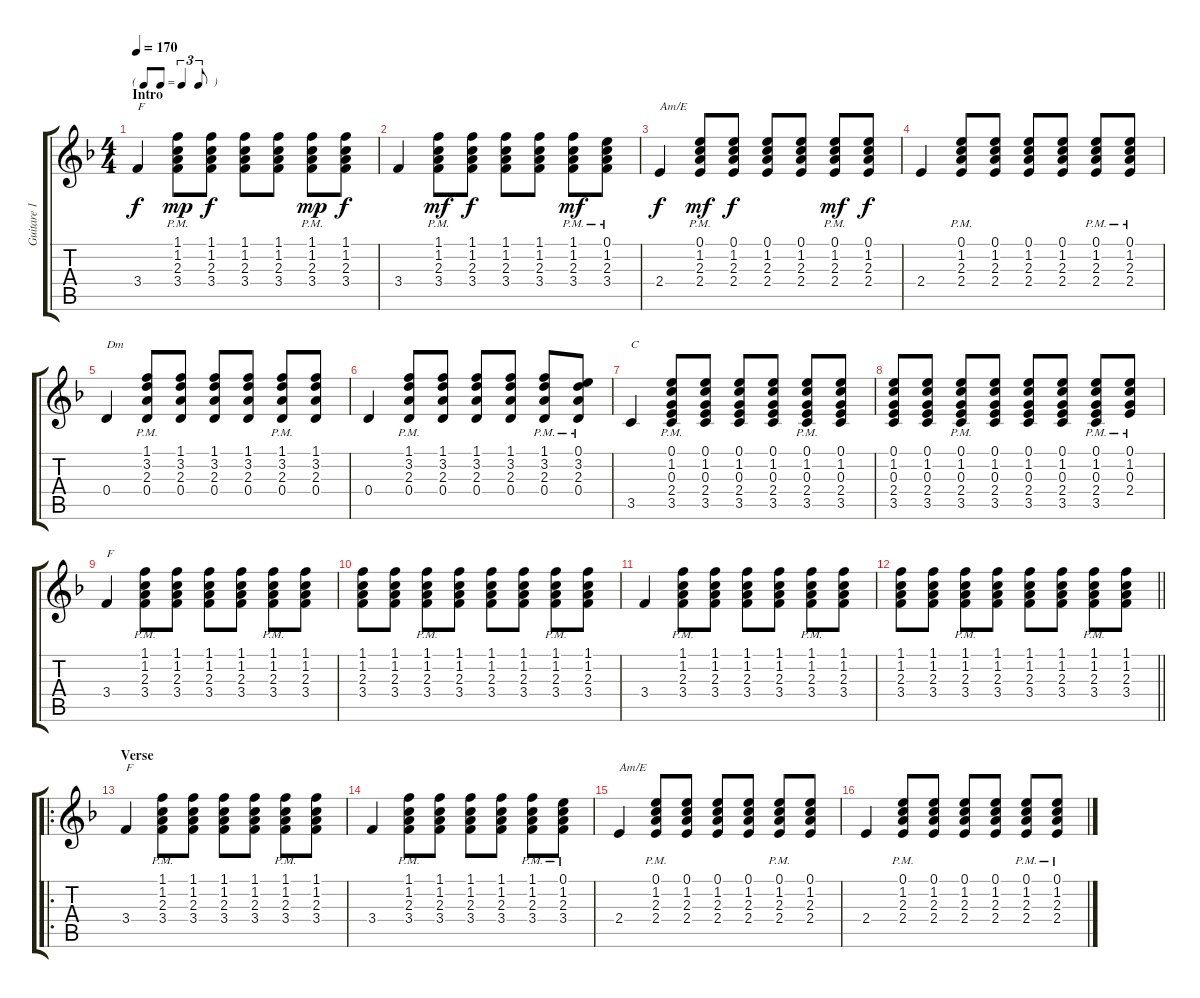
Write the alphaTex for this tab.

\track ("Guitare 1" "Guitare 1") {instrument acousticguitarsteel}
\staff {score tabs}
\tuning (E4 B3 G3 D3 A2 E2) {hide}
\ts (4 4)
\tf triplet8th
\section ("" "Intro")
\tempo 170
\clef g2
\ks f
3.4.4{txt "F" dy f instrument acousticguitarsteel} (1.1{pm} 1.2{pm} 2.3{pm} 3.4{pm}).8{dy mp} (1.1 1.2 2.3 3.4).8{dy f} (1.1 1.2 2.3 3.4).8 (1.1 1.2 2.3 3.4).8 (1.1{pm} 1.2{pm} 2.3{pm} 3.4{pm}).8{dy mp} (1.1 1.2 2.3 3.4).8{dy f} |
3.4.4 (1.1{pm} 1.2{pm} 2.3{pm} 3.4{pm}).8{dy mf} (1.1 1.2 2.3 3.4).8{dy f} (1.1 1.2 2.3 3.4).8 (1.1 1.2 2.3 3.4).8 (1.1{pm} 1.2{pm} 2.3{pm} 3.4{pm}).8{dy mf} (0.1 1.2{pm} 2.3{pm} 3.4{pm}).8 |
2.4.4{txt "Am/E" dy f} (0.1{pm} 1.2{pm} 2.3{pm} 2.4{pm}).8{dy mf} (0.1 1.2 2.3 2.4).8{dy f} (0.1 1.2 2.3 2.4).8 (0.1 1.2 2.3 2.4).8 (0.1{pm} 1.2{pm} 2.3{pm} 2.4{pm}).8{dy mf} (0.1 1.2 2.3 2.4).8{dy f} |
2.4.4 (0.1{pm} 1.2{pm} 2.3{pm} 2.4{pm}).8 (0.1 1.2 2.3 2.4).8 (0.1 1.2 2.3 2.4).8 (0.1 1.2 2.3 2.4).8 (0.1{pm} 1.2{pm} 2.3{pm} 2.4{pm}).8 (0.1 1.2{pm} 2.3{pm} 2.4{pm}).8 |
0.4.4{txt "Dm"} (1.1{pm} 3.2{pm} 2.3{pm} 0.4{pm}).8 (1.1 3.2 2.3 0.4).8 (1.1 3.2 2.3 0.4).8 (1.1 3.2 2.3 0.4).8 (1.1{pm} 3.2{pm} 2.3{pm} 0.4{pm}).8 (1.1 3.2 2.3 0.4).8 |
0.4.4 (1.1{pm} 3.2{pm} 2.3{pm} 0.4{pm}).8 (1.1 3.2 2.3 0.4).8 (1.1 3.2 2.3 0.4).8 (1.1 3.2 2.3 0.4).8 (1.1{pm} 3.2{pm} 2.3{pm} 0.4{pm}).8 (0.1 3.2{pm} 2.3{pm} 0.4{pm}).8 |
3.5.4{txt "C"} (0.1{pm} 1.2{pm} 0.3{pm} 2.4{pm} 3.5{pm}).8 (0.1 1.2 0.3 2.4 3.5).8 (0.1 1.2 0.3 2.4 3.5).8 (0.1 1.2 0.3 2.4 3.5).8 (0.1{pm} 1.2{pm} 0.3{pm} 2.4{pm} 3.5{pm}).8 (0.1 1.2 0.3 2.4 3.5).8 |
(0.1 1.2 0.3 2.4 3.5).8 (0.1 1.2 0.3 2.4 3.5).8 (0.1{pm} 1.2{pm} 0.3{pm} 2.4{pm} 3.5{pm}).8 (0.1 1.2 0.3 2.4 3.5).8 (0.1 1.2 0.3 2.4 3.5).8 (0.1 1.2 0.3 2.4 3.5).8 (0.1{pm} 1.2{pm} 0.3{pm} 2.4{pm} 3.5{pm}).8 (0.1 1.2{pm} 0.3{pm} 2.4{pm}).8 |
3.4.4{txt "F"} (1.1{pm} 1.2{pm} 2.3{pm} 3.4{pm}).8 (1.1 1.2 2.3 3.4).8 (1.1 1.2 2.3 3.4).8 (1.1 1.2 2.3 3.4).8 (1.1{pm} 1.2{pm} 2.3{pm} 3.4{pm}).8 (1.1 1.2 2.3 3.4).8 |
(1.1 1.2 2.3 3.4).8 (1.1 1.2 2.3 3.4).8 (1.1{pm} 1.2{pm} 2.3{pm} 3.4{pm}).8 (1.1 1.2 2.3 3.4).8 (1.1 1.2 2.3 3.4).8 (1.1 1.2 2.3 3.4).8 (1.1{pm} 1.2{pm} 2.3{pm} 3.4{pm}).8 (1.1 1.2 2.3 3.4).8 |
3.4.4 (1.1{pm} 1.2{pm} 2.3{pm} 3.4{pm}).8 (1.1 1.2 2.3 3.4).8 (1.1 1.2 2.3 3.4).8 (1.1 1.2 2.3 3.4).8 (1.1{pm} 1.2{pm} 2.3{pm} 3.4{pm}).8 (1.1 1.2 2.3 3.4).8 |
\barLineRight lightlight
(1.1 1.2 2.3 3.4).8 (1.1 1.2 2.3 3.4).8 (1.1{pm} 1.2{pm} 2.3{pm} 3.4{pm}).8 (1.1 1.2 2.3 3.4).8 (1.1 1.2 2.3 3.4).8 (1.1 1.2 2.3 3.4).8 (1.1{pm} 1.2{pm} 2.3{pm} 3.4{pm}).8 (1.1 1.2 2.3 3.4).8 |
\ro
\section ("" "Verse")
3.4.4{txt "F"} (1.1{pm} 1.2{pm} 2.3{pm} 3.4{pm}).8 (1.1 1.2 2.3 3.4).8 (1.1 1.2 2.3 3.4).8 (1.1 1.2 2.3 3.4).8 (1.1{pm} 1.2{pm} 2.3{pm} 3.4{pm}).8 (1.1 1.2 2.3 3.4).8 |
3.4.4 (1.1{pm} 1.2{pm} 2.3{pm} 3.4{pm}).8 (1.1 1.2 2.3 3.4).8 (1.1 1.2 2.3 3.4).8 (1.1 1.2 2.3 3.4).8 (1.1{pm} 1.2{pm} 2.3{pm} 3.4{pm}).8 (0.1 1.2{pm} 2.3{pm} 3.4{pm}).8 |
2.4.4{txt "Am/E"} (0.1{pm} 1.2{pm} 2.3{pm} 2.4{pm}).8 (0.1 1.2 2.3 2.4).8 (0.1 1.2 2.3 2.4).8 (0.1 1.2 2.3 2.4).8 (0.1{pm} 1.2{pm} 2.3{pm} 2.4{pm}).8 (0.1 1.2 2.3 2.4).8 |
2.4.4 (0.1{pm} 1.2{pm} 2.3{pm} 2.4{pm}).8 (0.1 1.2 2.3 2.4).8 (0.1 1.2 2.3 2.4).8 (0.1 1.2 2.3 2.4).8 (0.1{pm} 1.2{pm} 2.3{pm} 2.4{pm}).8 (0.1 1.2{pm} 2.3{pm} 2.4{pm}).8
